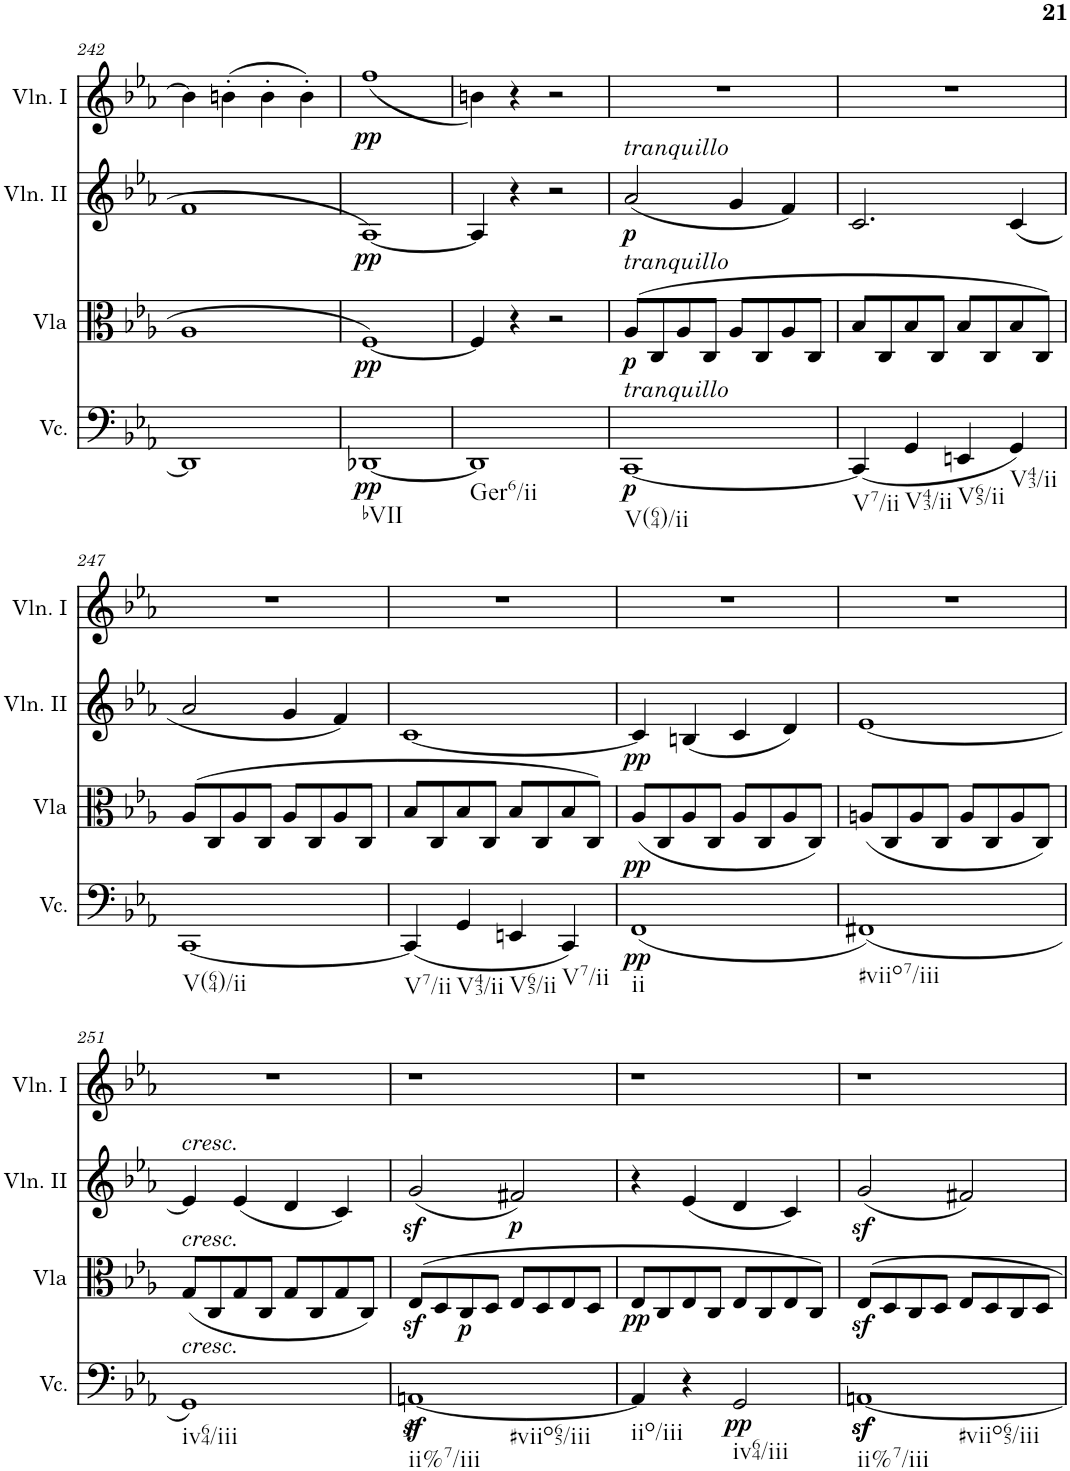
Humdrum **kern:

**kern	**dynam	**kern	**dynam	**kern	**dynam	**kern	**dynam
*part4	*part4	*part3	*part3	*part2	*part2	*part1	*part1
*staff4	*staff4	*staff3	*staff3	*staff2	*staff2	*staff1	*staff1
*I"Violoncello	*	*I"Viola	*	*I"Violino II	*	*I"Violino I	*
*I'Vc.	*	*I'Vla	*	*I'Vln. II	*	*I'Vln. I	*
!!LO:PB:g=z
*clefF4	*	*clefC3	*	*clefG2	*	*clefG2	*
*k[b-e-a-]	*	*k[b-e-a-]	*	*k[b-e-a-]	*	*k[b-e-a-]	*
*M4/4	*	*M4/4	*	*M4/4	*	*M4/4	*
*met(c)	*	*met(c)	*	*met(c)	*	*met(c)	*
=242	=242	=242	=242	=242	=242	=242	=242
1DD]	.	1A-	.	1f	.	4b\]	.
.	.	.	.	.	.	(>4bn'\	.
.	.	.	.	.	.	4b'\	.
.	.	.	.	.	.	4b'\)	.
=243	=243	=243	=243	=243	=243	=243	=243
!LO:TX:b:t=bVII	!	!	!	!	!	!	!
!	!LO:DY:b	!	!LO:DY:b	!	!LO:DY:b	!	!LO:DY:b
[1DD-X	pp	[1F	pp	[1A-	pp	(<1ff	pp
=244	=244	=244	=244	=244	=244	=244	=244
!LO:TX:b:t=Ger6/ii	!	!	!	!	!	!	!
1DD-]	.	4F/]	.	4A-/]	.	4bn\)	.
.	.	4r	.	4r	.	4r	.
.	.	2r	.	2r	.	2r	.
=245	=245	=245	=245	=245	=245	=245	=245
!	!	!	!	!LO:TX:a:i:t=tranquillo	!	!	!
!	!	!LO:TX:a:i:t=tranquillo	!	!	!	!	!
!LO:TX:a:i:t=tranquillo	!	!	!	!	!	!	!
!LO:TX:b:t=V(64)/ii	!	!	!	!	!	!	!
!	!LO:DY:b	!	!LO:DY:b	!	!LO:DY:b	!	!
[1CC	p	(>8A-/L	p	(<2a-/	p	1r	.
.	.	8C/	.	.	.	.	.
.	.	8A-/	.	.	.	.	.
.	.	8C/J	.	.	.	.	.
.	.	8A-/L	.	4g/	.	.	.
.	.	8C/	.	.	.	.	.
.	.	8A-/	.	4f/)	.	.	.
.	.	8C/J	.	.	.	.	.
=246	=246	=246	=246	=246	=246	=246	=246
!LO:TX:b:t=V7/ii	!	!	!	!	!	!	!
(<4CC/]	.	8B-/L	.	2.c/	.	1r	.
.	.	8C/	.	.	.	.	.
!LO:TX:b:t=V43/ii	!	!	!	!	!	!	!
4GG/	.	8B-/	.	.	.	.	.
.	.	8C/J	.	.	.	.	.
!LO:TX:b:t=V65/ii	!	!	!	!	!	!	!
4EEn/	.	8B-/L	.	.	.	.	.
.	.	8C/	.	.	.	.	.
!LO:TX:b:t=V43/ii	!	!	!	!	!	!	!
4GG/)	.	8B-/	.	(<4c/	.	.	.
.	.	8C/J)	.	.	.	.	.
!!LO:LB:g=z
=247	=247	=247	=247	=247	=247	=247	=247
!LO:TX:b:t=V(64)/ii	!	!	!	!	!	!	!
[1CC	.	(>8A-/L	.	2a-/	.	1r	.
.	.	8C/	.	.	.	.	.
.	.	8A-/	.	.	.	.	.
.	.	8C/J	.	.	.	.	.
.	.	8A-/L	.	4g/	.	.	.
.	.	8C/	.	.	.	.	.
.	.	8A-/	.	4f/)	.	.	.
.	.	8C/J	.	.	.	.	.
=248	=248	=248	=248	=248	=248	=248	=248
!LO:TX:b:t=V7/ii	!	!	!	!	!	!	!
(<4CC/]	.	8B-/L	.	[1c	.	1r	.
.	.	8C/	.	.	.	.	.
!LO:TX:b:t=V43/ii	!	!	!	!	!	!	!
4GG/	.	8B-/	.	.	.	.	.
.	.	8C/J	.	.	.	.	.
!LO:TX:b:t=V65/ii	!	!	!	!	!	!	!
4EEn/	.	8B-/L	.	.	.	.	.
.	.	8C/	.	.	.	.	.
!LO:TX:b:t=V7/ii	!	!	!	!	!	!	!
4CC/)	.	8B-/	.	.	.	.	.
.	.	8C/J)	.	.	.	.	.
=249	=249	=249	=249	=249	=249	=249	=249
!LO:TX:b:t=ii	!	!	!	!	!	!	!
!	!LO:DY:b	!	!LO:DY:b	!	!LO:DY:b	!	!
(<1FF	pp	(<8A-/L	pp	4c/]	pp	1r	.
.	.	8C/	.	.	.	.	.
.	.	8A-/	.	(<4Bn/	.	.	.
.	.	8C/J	.	.	.	.	.
.	.	8A-/L	.	4c/	.	.	.
.	.	8C/	.	.	.	.	.
.	.	8A-/	.	4d/)	.	.	.
.	.	8C/J)	.	.	.	.	.
=250	=250	=250	=250	=250	=250	=250	=250
!LO:TX:b:t=#viio7/iii	!	!	!	!	!	!	!
(<1FF#X)	.	(<8An/L	.	[1e-	.	1r	.
.	.	8C/	.	.	.	.	.
.	.	8A/	.	.	.	.	.
.	.	8C/J	.	.	.	.	.
.	.	8A/L	.	.	.	.	.
.	.	8C/	.	.	.	.	.
.	.	8A/	.	.	.	.	.
.	.	8C/J)	.	.	.	.	.
!!LO:LB:g=z
=251	=251	=251	=251	=251	=251	=251	=251
!	!	!	!	!LO:TX:a:i:t=cresc.	!	!	!
!	!	!LO:TX:a:i:t=cresc.	!	!	!	!	!
!LO:TX:a:i:t=cresc.	!	!	!	!	!	!	!
!LO:TX:b:t=iv64/iii	!	!	!	!	!	!	!
1GG)	.	(<8G/L	.	4e-/]	.	1r	.
.	.	8C/	.	.	.	.	.
.	.	8G/	.	(<4e-/	.	.	.
.	.	8C/J	.	.	.	.	.
.	.	8G/L	.	4d/	.	.	.
.	.	8C/	.	.	.	.	.
.	.	8G/	.	4c/)	.	.	.
.	.	8C/J)	.	.	.	.	.
=252	=252	=252	=252	=252	=252	=252	=252
!LO:TX:b:t=ii%7/iii	!	!	!	!	!	!	!
!LO:TX:b:t=#viio65/iii	!	!	!	!	!	!	!
!	!LO:DY:b	!	!	!	!	!	!
[1AAnz<	p	(>8E-z</L	.	(<2gz</	.	1r	.
.	.	8D/	.	.	.	.	.
!	!	!	!LO:DY:b	!	!	!	!
.	.	8C/	p	.	.	.	.
.	.	8D/J	.	.	.	.	.
!	!	!	!	!	!LO:DY:b	!	!
.	.	8E-/L	.	2f#X/)	p	.	.
.	.	8D/	.	.	.	.	.
.	.	8E-/	.	.	.	.	.
.	.	8D/J	.	.	.	.	.
=253	=253	=253	=253	=253	=253	=253	=253
!LO:TX:b:t=iio/iii	!	!	!	!	!	!	!
!	!	!	!LO:DY:b	!	!	!	!
4AA/]	.	8E-/L	pp	4r	.	1r	.
.	.	8C/	.	.	.	.	.
4r	.	8E-/	.	(<4e-/	.	.	.
.	.	8C/J	.	.	.	.	.
!LO:TX:b:t=iv64/iii	!	!	!	!	!	!	!
!	!LO:DY:b	!	!	!	!	!	!
2GG/	pp	8E-/L	.	4d/	.	.	.
.	.	8C/	.	.	.	.	.
.	.	8E-/	.	4c/)	.	.	.
.	.	8C/J)	.	.	.	.	.
=254	=254	=254	=254	=254	=254	=254	=254
!LO:TX:b:t=ii%7/iii	!	!	!	!	!	!	!
!LO:TX:b:t=#viio65/iii	!	!	!	!	!	!	!
[1AAnz<	.	8E-z</L	.	(<2gz</	.	1r	.
.	.	8D/	.	.	.	.	.
.	.	8C/	.	.	.	.	.
.	.	8D/J	.	.	.	.	.
.	.	8E-/L	.	2f#X/)	.	.	.
.	.	8D/	.	.	.	.	.
.	.	8C/	.	.	.	.	.
.	.	8D/J	.	.	.	.	.
=	=	=	=	=	=	=	=
*-	*-	*-	*-	*-	*-	*-	*-
